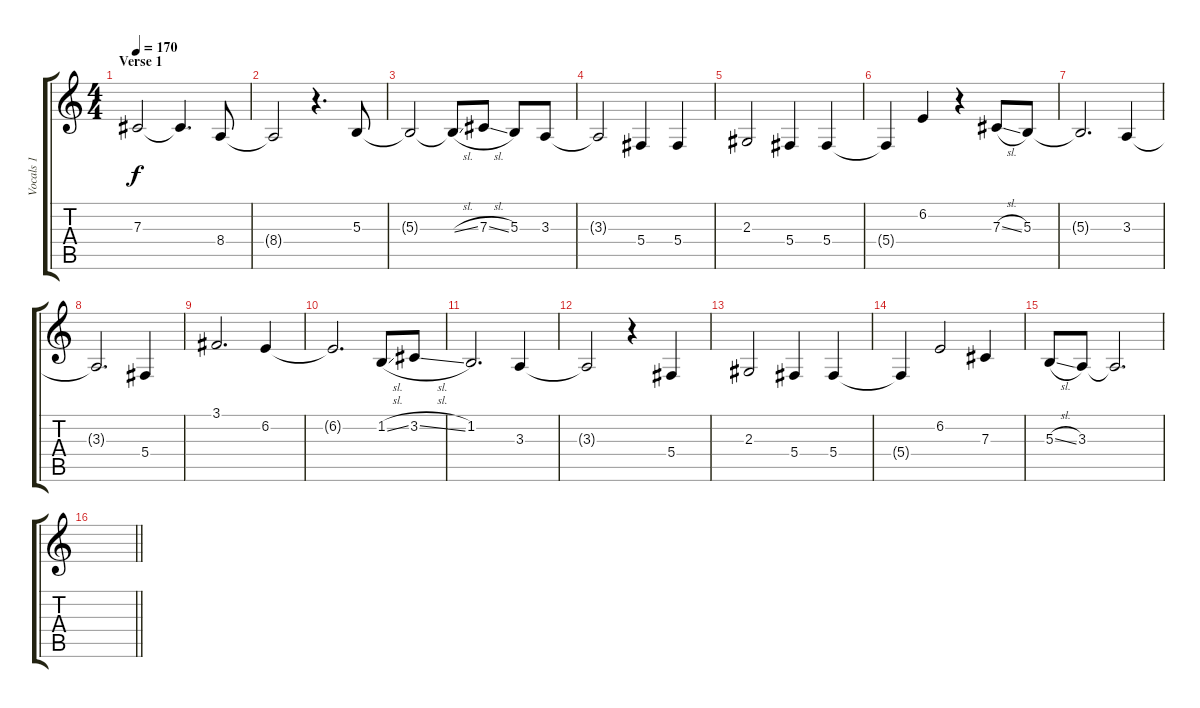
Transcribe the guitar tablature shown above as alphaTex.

\track ("Vocals 1" "Vocals 1") {instrument clarinet}
\staff {score tabs}
\tuning (Eb4 Bb3 Gb3 Db3 Ab2 Db2) {hide}
\ts (4 4)
\section ("" "Verse 1")
\tempo 170
\clef g2
\ks c
7.3.2{dy f} 7.3{t}.4{d} 8.4.8 |
8.4{t}.2 r.4{d} 5.3.8 |
5.3{t}.2 5.3{sl t}.8 7.3{sl}.8 5.3.8 3.3.8 |
3.3{t}.2 5.4.4 5.4.4 |
2.3.2 5.4.4 5.4.4 |
5.4{t}.4 6.2.4 r.4 7.3{sl}.8 5.3.8 |
5.3{t}.2{d} 3.3.4 |
3.3{t}.2{d} 5.4.4 |
3.1.2{d} 6.2.4 |
6.2{t}.2{d} 1.2{sl}.8 3.2{sl}.8 |
1.2.2{d} 3.3.4 |
3.3{t}.2 r.4 5.4.4 |
2.3.2 5.4.4 5.4.4 |
5.4{t}.4 6.2.2 7.3.4 |
5.3{sl}.8 3.3.8 3.3{t}.2{d} |
\barLineRight lightlight
